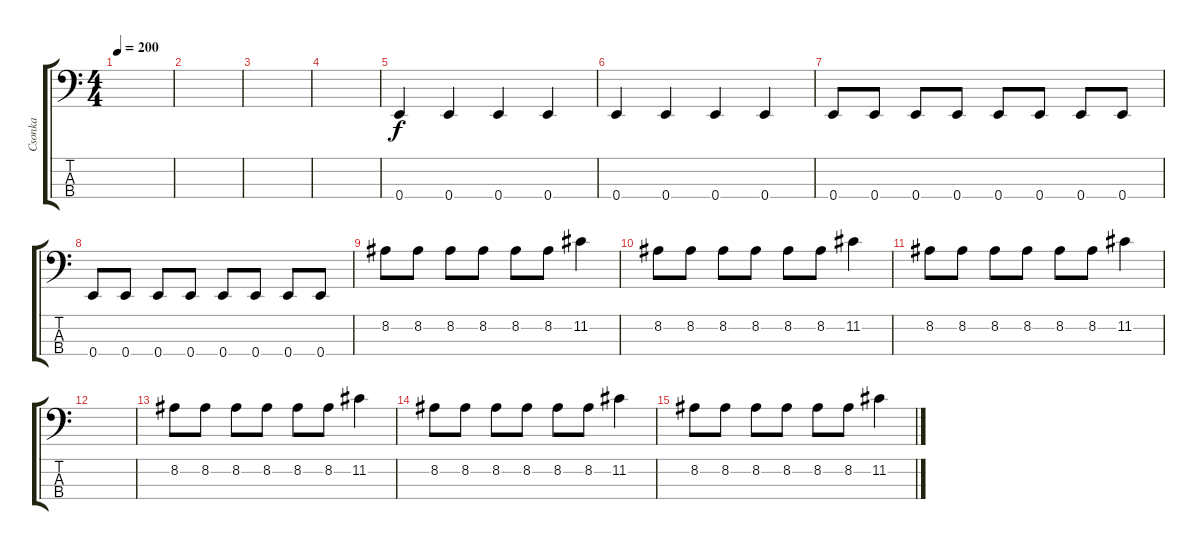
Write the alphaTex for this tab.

\track ("Csonka" "Csonka") {instrument electricbasspick}
\staff {score tabs}
\tuning (G2 D2 A1 E1) {hide}
\ts (4 4)
\tempo 200
\clef f4
\ks c
|
|
|
|
0.4.4 0.4.4 0.4.4 0.4.4 |
0.4.4 0.4.4 0.4.4 0.4.4 |
0.4.8 0.4.8 0.4.8 0.4.8 0.4.8 0.4.8 0.4.8 0.4.8 |
0.4.8 0.4.8 0.4.8 0.4.8 0.4.8 0.4.8 0.4.8 0.4.8 |
8.2.8 8.2.8 8.2.8 8.2.8 8.2.8 8.2.8 11.2.4 |
8.2.8 8.2.8 8.2.8 8.2.8 8.2.8 8.2.8 11.2.4 |
8.2.8 8.2.8 8.2.8 8.2.8 8.2.8 8.2.8 11.2.4 |
|
8.2.8 8.2.8 8.2.8 8.2.8 8.2.8 8.2.8 11.2.4 |
8.2.8 8.2.8 8.2.8 8.2.8 8.2.8 8.2.8 11.2.4 |
8.2.8 8.2.8 8.2.8 8.2.8 8.2.8 8.2.8 11.2.4
